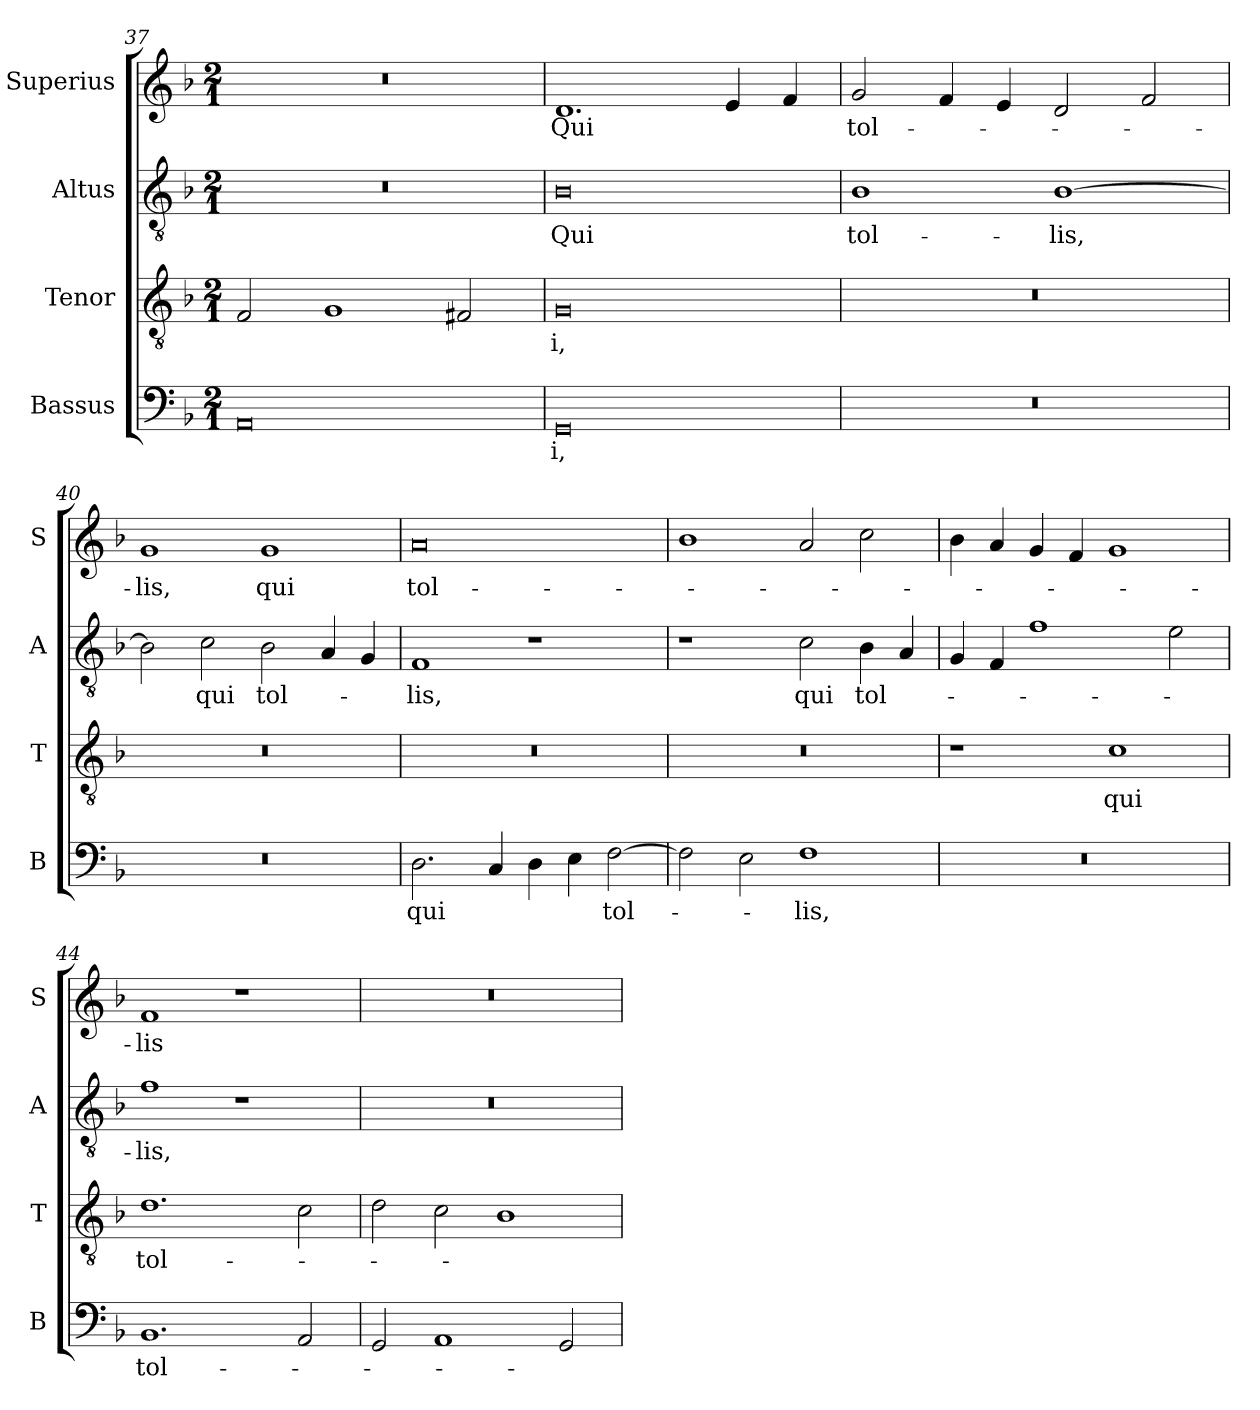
**kern	**text	**kern	**text	**kern	**text	**kern	**text
*part4	*part4	*part3	*part3	*part2	*part2	*part1	*part1
*staff4	*staff4	*staff3	*staff3	*staff2	*staff2	*staff1	*staff1
*I"Bassus	*	*I"Tenor	*	*I"Altus	*	*I"Superius	*
*I'B	*	*I'T	*	*I'A	*	*I'S	*
*clefF4	*	*clefGv2	*	*clefGv2	*	*clefG2	*
*k[b-]	*	*k[b-]	*	*k[b-]	*	*k[b-]	*
*M2/1	*	*M2/1	*	*M2/1	*	*M2/1	*
=37	=37	=37	=37	=37	=37	=37	=37
0AA	.	2F/	.	0r	.	0r	.
.	.	1G	.	.	.	.	.
.	.	2F#X/	.	.	.	.	.
=38	=38	=38	=38	=38	=38	=38	=38
0GG	-i,	0G	-i,	0B-	Qui	1.d	Qui
.	.	.	.	.	.	4e/	.
.	.	.	.	.	.	4f/	.
=39	=39	=39	=39	=39	=39	=39	=39
0r	.	0r	.	1B-	tol-	2g/	tol-
.	.	.	.	.	.	4f/	.
.	.	.	.	.	.	4e/	.
.	.	.	.	[1B-	-lis,	2d/	.
.	.	.	.	.	.	2f/	.
=40	=40	=40	=40	=40	=40	=40	=40
0r	.	0r	.	2B-\]	.	1g	-lis,
.	.	.	.	2c\	qui	.	.
.	.	.	.	2B-\	tol-	1g	qui
.	.	.	.	4A/	.	.	.
.	.	.	.	4G/	.	.	.
=41	=41	=41	=41	=41	=41	=41	=41
2.D\	qui	0r	.	1F	-lis,	0a	tol-
4C/	.	.	.	.	.	.	.
4D\	.	.	.	1r	.	.	.
4E\	.	.	.	.	.	.	.
[2F\	tol-	.	.	.	.	.	.
=42	=42	=42	=42	=42	=42	=42	=42
2F\]	.	0r	.	1r	.	1b-	.
2E\	.	.	.	.	.	.	.
1F	-lis,	.	.	2c\	qui	2a/	.
.	.	.	.	4B-\	tol-	2cc\	.
.	.	.	.	4A/	.	.	.
=43	=43	=43	=43	=43	=43	=43	=43
0r	.	1r	.	4G/	.	4b-\	.
.	.	.	.	4F/	.	4a/	.
.	.	.	.	1f	.	4g/	.
.	.	.	.	.	.	4f/	.
.	.	1c	qui	.	.	1g	.
.	.	.	.	2e\	.	.	.
=44	=44	=44	=44	=44	=44	=44	=44
1.BB-	tol-	1.d	tol-	1f	-lis,	1f	-lis
.	.	.	.	1r	.	1r	.
2AA/	.	2c\	.	.	.	.	.
=45	=45	=45	=45	=45	=45	=45	=45
2GG/	.	2d\	.	0r	.	0r	.
1AA	.	2c\	.	.	.	.	.
.	.	1B-	.	.	.	.	.
2GG/	.	.	.	.	.	.	.
=	=	=	=	=	=	=	=
*-	*-	*-	*-	*-	*-	*-	*-
